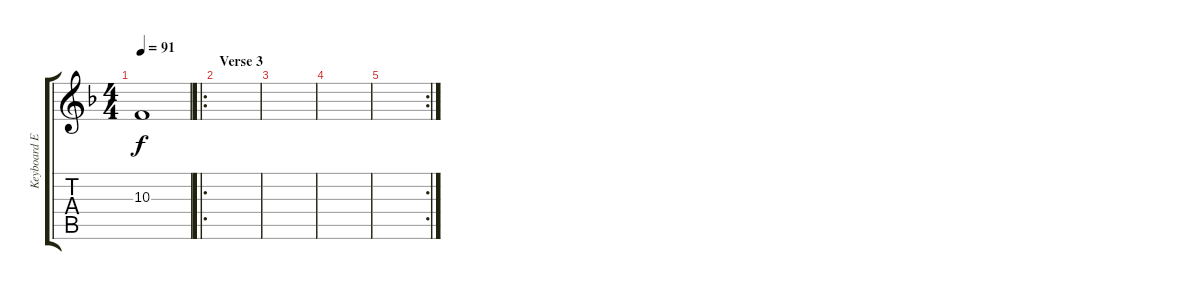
\track ("Keyboard Effect" "Keyboard E") {instrument drawbarorgan}
\staff {score tabs}
\tuning (E4 B3 G3 D3 A2 E2) {hide}
\ts (4 4)
\tempo 91
\clef g2
\ks f
10.3.1{dy f} |
\ro
\section ("" "Verse 3")
|
|
|
\rc 2
